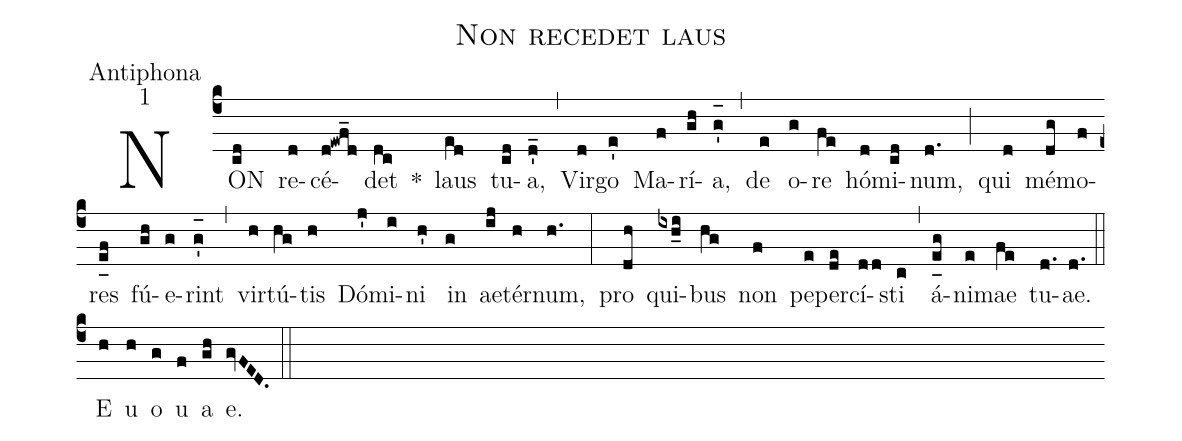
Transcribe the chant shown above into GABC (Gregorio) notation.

name:Non recedet laus;
office-part:Antiphona;
mode:1;
%%
(c4) NON(cd) re(d)cé(d!ewf_d)det(dc) *() laus(e[ll:1]d) tu(cd)a,(d'_) (,) Vir(d)go(e') Ma(f)rí(gh)a,(g'_[oh:h]) (,) de(e) o(g)re(fe) hó(d)mi(cd)num,(d.) (;) qui(d) mé(dg)mo(f)res(e_[uh:l]f) fú(gh)e(g)rint(g'_[oh:h]) (,) vir(h)tú(hg)tis(h) Dó(j')mi(i)ni(h') in(g) ae(ij)tér(h)num,(h.) (:) pro(dh) qui(ixh_i)bus(hg) non(f) pe(e)per(de)cí(dd)sti(c) (,) á(e_[uh:l]g)ni(e)mae(fe) tu(d.)ae.(d.) (::) <eu>E(h) u(h) o(g) u(f) a(gh) e.</eu>(gvFED.) (::)
